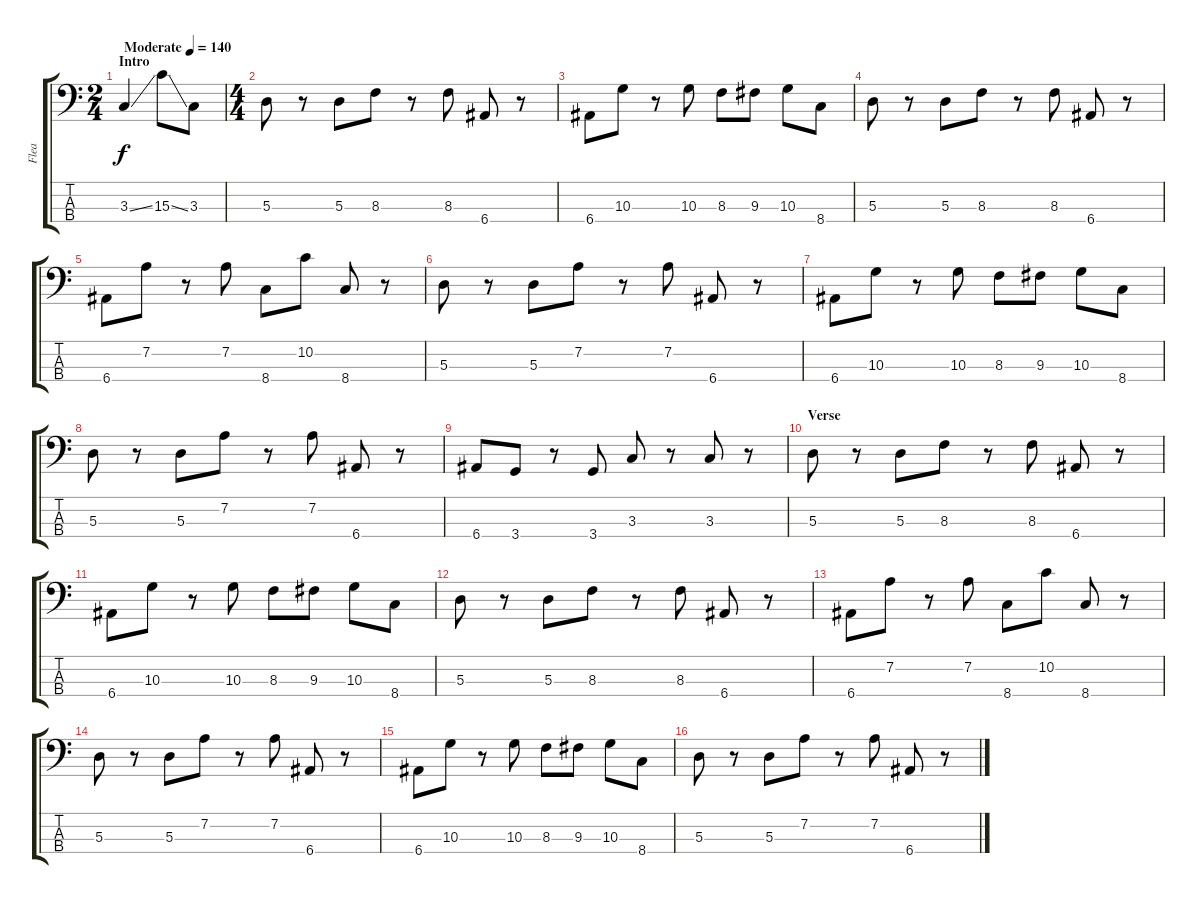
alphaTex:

\track ("Flea" "Flea") {instrument electricbassfinger}
\staff {score tabs}
\tuning (G2 D2 A1 E1) {hide}
\ts (2 4)
\section ("" "Intro")
\tempo (140 "Moderate")
\clef f4
\ks c
3.3{ss}.4{dy f instrument electricbassfinger} 15.3{ss}.8 3.3.8 |
\ts (4 4)
5.3.8 r.8 5.3.8 8.3.8 r.8 8.3.8 6.4.8 r.8 |
6.4.8 10.3.8 r.8 10.3.8 8.3.8 9.3.8 10.3.8 8.4.8 |
5.3.8 r.8 5.3.8 8.3.8 r.8 8.3.8 6.4.8 r.8 |
6.4.8 7.2.8 r.8 7.2.8 8.4.8 10.2.8 8.4.8 r.8 |
5.3.8 r.8 5.3.8 7.2.8 r.8 7.2.8 6.4.8 r.8 |
6.4.8 10.3.8 r.8 10.3.8 8.3.8 9.3.8 10.3.8 8.4.8 |
5.3.8 r.8 5.3.8 7.2.8 r.8 7.2.8 6.4.8 r.8 |
6.4.8 3.4.8 r.8 3.4.8 3.3.8 r.8 3.3.8 r.8 |
\section ("" "Verse")
5.3.8 r.8 5.3.8 8.3.8 r.8 8.3.8 6.4.8 r.8 |
6.4.8 10.3.8 r.8 10.3.8 8.3.8 9.3.8 10.3.8 8.4.8 |
5.3.8 r.8 5.3.8 8.3.8 r.8 8.3.8 6.4.8 r.8 |
6.4.8 7.2.8 r.8 7.2.8 8.4.8 10.2.8 8.4.8 r.8 |
5.3.8 r.8 5.3.8 7.2.8 r.8 7.2.8 6.4.8 r.8 |
6.4.8 10.3.8 r.8 10.3.8 8.3.8 9.3.8 10.3.8 8.4.8 |
5.3.8 r.8 5.3.8 7.2.8 r.8 7.2.8 6.4.8 r.8
